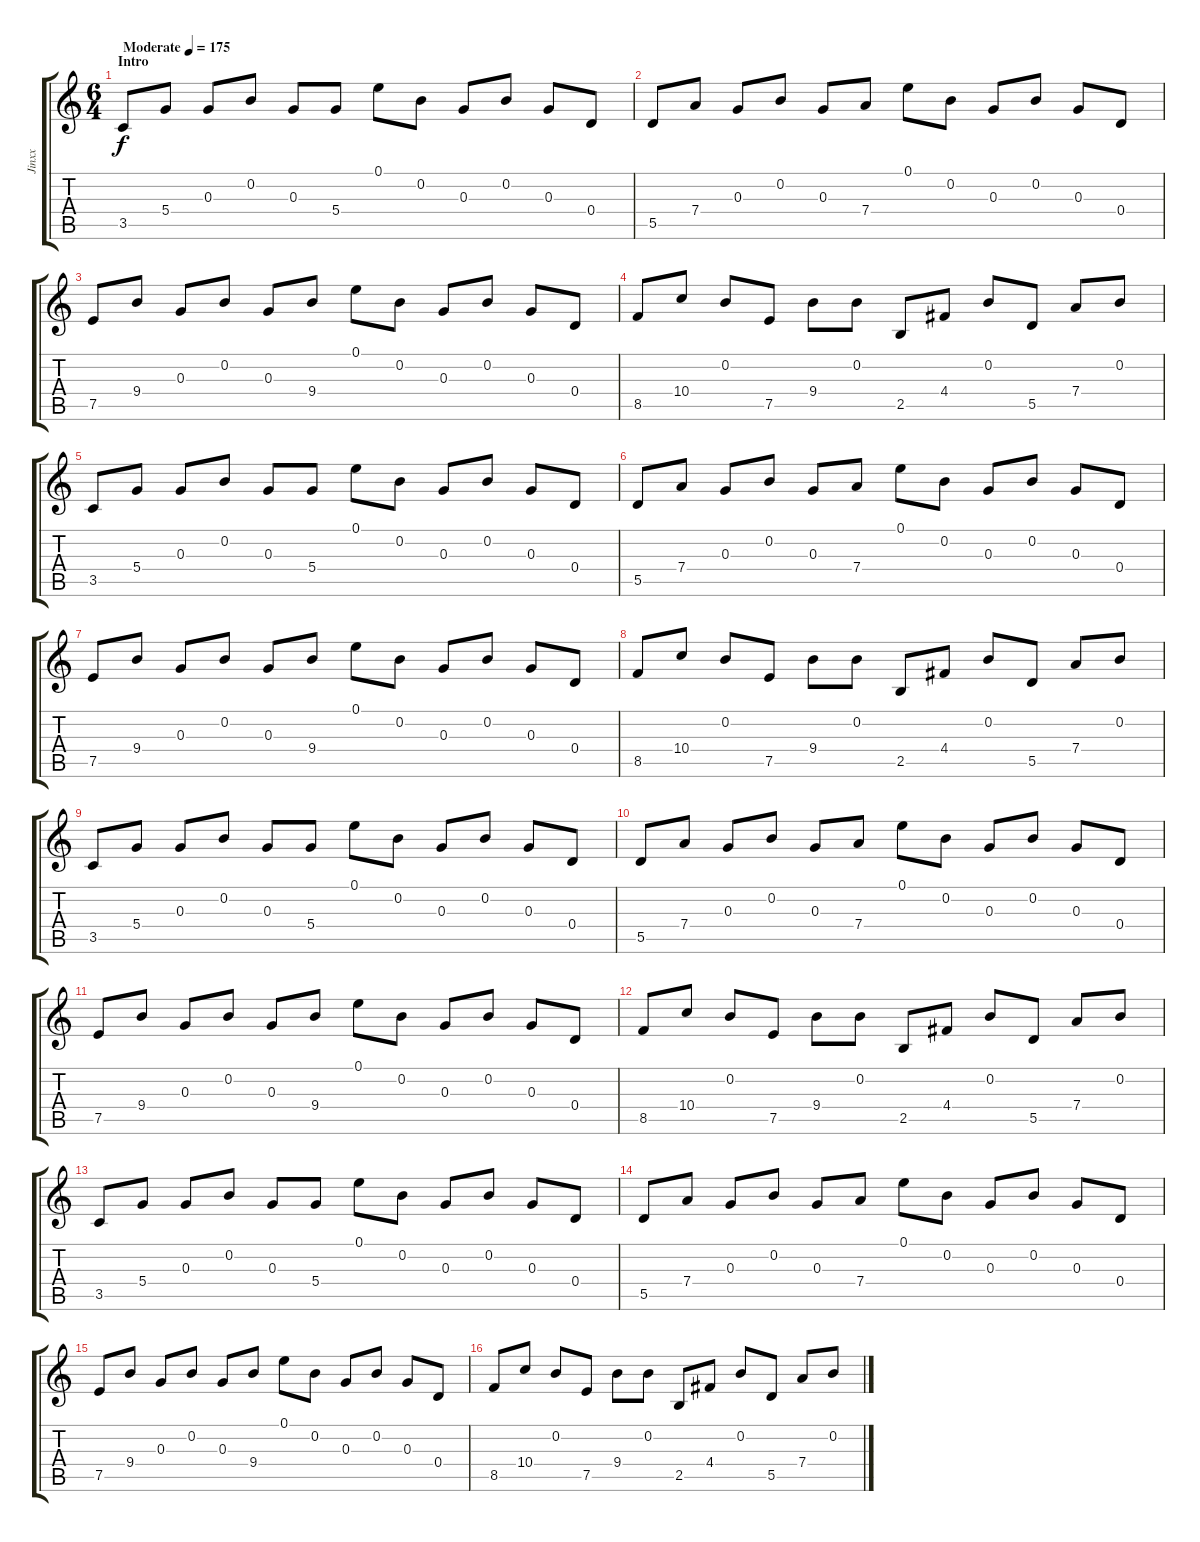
\track ("Jinxx" "Jinxx") {instrument acousticguitarsteel}
\staff {score tabs}
\tuning (E4 B3 G3 D3 A2 E2) {hide}
\ts (6 4)
\section ("" "Intro")
\tempo (175 "Moderate")
\clef g2
\ks c
3.5.8{dy f instrument acousticguitarsteel} 5.4.8 0.3.8 0.2.8 0.3.8 5.4.8 0.1.8 0.2.8 0.3.8 0.2.8 0.3.8 0.4.8 |
5.5.8 7.4.8 0.3.8 0.2.8 0.3.8 7.4.8 0.1.8 0.2.8 0.3.8 0.2.8 0.3.8 0.4.8 |
7.5.8 9.4.8 0.3.8 0.2.8 0.3.8 9.4.8 0.1.8 0.2.8 0.3.8 0.2.8 0.3.8 0.4.8 |
8.5.8 10.4.8 0.2.8 7.5.8 9.4.8 0.2.8 2.5.8 4.4.8 0.2.8 5.5.8 7.4.8 0.2.8 |
3.5.8 5.4.8 0.3.8 0.2.8 0.3.8 5.4.8 0.1.8 0.2.8 0.3.8 0.2.8 0.3.8 0.4.8 |
5.5.8 7.4.8 0.3.8 0.2.8 0.3.8 7.4.8 0.1.8 0.2.8 0.3.8 0.2.8 0.3.8 0.4.8 |
7.5.8 9.4.8 0.3.8 0.2.8 0.3.8 9.4.8 0.1.8 0.2.8 0.3.8 0.2.8 0.3.8 0.4.8 |
8.5.8 10.4.8 0.2.8 7.5.8 9.4.8 0.2.8 2.5.8 4.4.8 0.2.8 5.5.8 7.4.8 0.2.8 |
3.5.8 5.4.8 0.3.8 0.2.8 0.3.8 5.4.8 0.1.8 0.2.8 0.3.8 0.2.8 0.3.8 0.4.8 |
5.5.8 7.4.8 0.3.8 0.2.8 0.3.8 7.4.8 0.1.8 0.2.8 0.3.8 0.2.8 0.3.8 0.4.8 |
7.5.8 9.4.8 0.3.8 0.2.8 0.3.8 9.4.8 0.1.8 0.2.8 0.3.8 0.2.8 0.3.8 0.4.8 |
8.5.8 10.4.8 0.2.8 7.5.8 9.4.8 0.2.8 2.5.8 4.4.8 0.2.8 5.5.8 7.4.8 0.2.8 |
3.5.8 5.4.8 0.3.8 0.2.8 0.3.8 5.4.8 0.1.8 0.2.8 0.3.8 0.2.8 0.3.8 0.4.8 |
5.5.8 7.4.8 0.3.8 0.2.8 0.3.8 7.4.8 0.1.8 0.2.8 0.3.8 0.2.8 0.3.8 0.4.8 |
7.5.8 9.4.8 0.3.8 0.2.8 0.3.8 9.4.8 0.1.8 0.2.8 0.3.8 0.2.8 0.3.8 0.4.8 |
8.5.8 10.4.8 0.2.8 7.5.8 9.4.8 0.2.8 2.5.8 4.4.8 0.2.8 5.5.8 7.4.8 0.2.8
